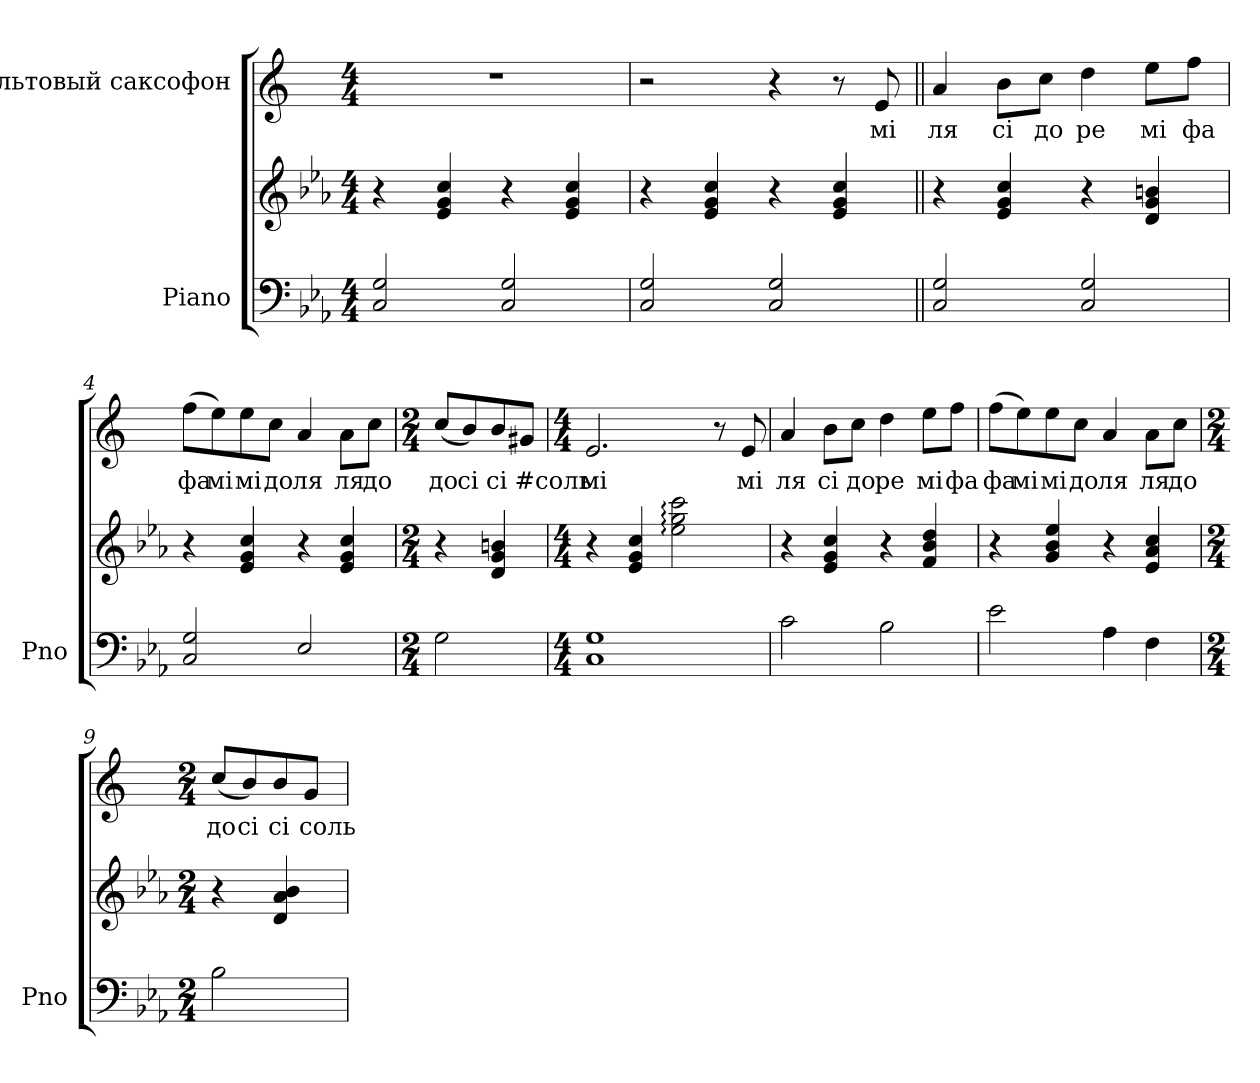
**kern	**kern	**kern	**text
*part2	*part2	*part1	*part1
*staff3	*staff2	*staff1	*staff1
*I"Piano	*	*I"Альтовый саксофон	*
*I'Pno	*	*	*
*clefF4	*clefG2	*clefG2	*
*	*	*ITrd5c9	*
*k[b-e-a-]	*k[b-e-a-]	*k[b-e-a-]	*
*M4/4	*M4/4	*M4/4	*
*MM55	*MM55	*MM55	*
=1	=1	=1	=1
2C/ 2G/	4r	1r	.
.	4e-/ 4g/ 4cc/	.	.
2C/ 2G/	4r	.	.
.	4e-/ 4g/ 4cc/	.	.
=2	=2	=2	=2
2C/ 2G/	4r	2r	.
.	4e-/ 4g/ 4cc/	.	.
2C/ 2G/	4r	4r	.
.	4e-/ 4g/ 4cc/	8r	.
!	!	!	!LO:LY:b
.	.	8G/	мі
=3||	=3||	=3||	=3||
!	!	!	!LO:LY:b
2C/ 2G/	4r	4c/	ля
!	!	!	!LO:LY:b
.	4e-/ 4g/ 4cc/	8d\L	сі
!	!	!	!LO:LY:b
.	.	8e-\J	до
!	!	!	!LO:LY:b
2C/ 2G/	4r	4f\	ре
!	!	!	!LO:LY:b
.	4d/ 4g/ 4bn/	8g\L	мі
!	!	!	!LO:LY:b
.	.	8a-\J	фа
=4	=4	=4	=4
!	!	!	!LO:LY:b
2C/ 2G/	4r	(>8a-\L	фа
!	!	!	!LO:LY:b
.	.	8g\)	мі
!	!	!	!LO:LY:b
.	4e-/ 4g/ 4cc/	8g\	мі
!	!	!	!LO:LY:b
.	.	8e-\J	до
!	!	!	!LO:LY:b
2E-/	4r	4c/	ля
!	!	!	!LO:LY:b
.	4e-/ 4g/ 4cc/	8c\L	ля
!	!	!	!LO:LY:b
.	.	8e-\J	до
!!LO:LB:g=z
=5	=5	=5	=5
*M2/4	*M2/4	*M2/4	*
!	!	!	!LO:LY:b
2G\	4r	(<8e-/L	до
!	!	!	!LO:LY:b
.	.	8d/)	сі
!	!	!	!LO:LY:b
.	4d/ 4g/ 4bn/	8d/	сі
!	!	!	!LO:LY:b
.	.	8Bn/J	#соль
=6	=6	=6	=6
*M4/4	*M4/4	*M4/4	*
!	!	!	!LO:LY:b
1C 1G	4r	2.G/	мі
.	4e-/ 4g/ 4cc/	.	.
.	2ee-\: 2gg\: 2ccc\:	.	.
.	.	8r	.
!	!	!	!LO:LY:b
.	.	8G/	мі
=7	=7	=7	=7
!	!	!	!LO:LY:b
2c\	4r	4c/	ля
!	!	!	!LO:LY:b
.	4e-/ 4g/ 4cc/	8d\L	сі
!	!	!	!LO:LY:b
.	.	8e-\J	до
!	!	!	!LO:LY:b
2B-\	4r	4f\	ре
!	!	!	!LO:LY:b
.	4f/ 4b-/ 4dd/	8g\L	мі
!	!	!	!LO:LY:b
.	.	8a-\J	фа
=8	=8	=8	=8
!	!	!	!LO:LY:b
2e-\	4r	(>8a-\L	фа
!	!	!	!LO:LY:b
.	.	8g\)	мі
!	!	!	!LO:LY:b
.	4g/ 4b-/ 4ee-/	8g\	мі
!	!	!	!LO:LY:b
.	.	8e-\J	до
!	!	!	!LO:LY:b
4A-\	4r	4c/	ля
!	!	!	!LO:LY:b
4F\	4e-/ 4a-/ 4cc/	8c\L	ля
!	!	!	!LO:LY:b
.	.	8e-\J	до
=9	=9	=9	=9
*M2/4	*M2/4	*M2/4	*
!	!	!	!LO:LY:b
2B-\	4r	(<8e-/L	до
!	!	!	!LO:LY:b
.	.	8d/)	сі
!	!	!	!LO:LY:b
.	4d/ 4a-/ 4b-/	8d/	сі
!	!	!	!LO:LY:b
.	.	8B-/J	соль
=	=	=	=
*-	*-	*-	*-
